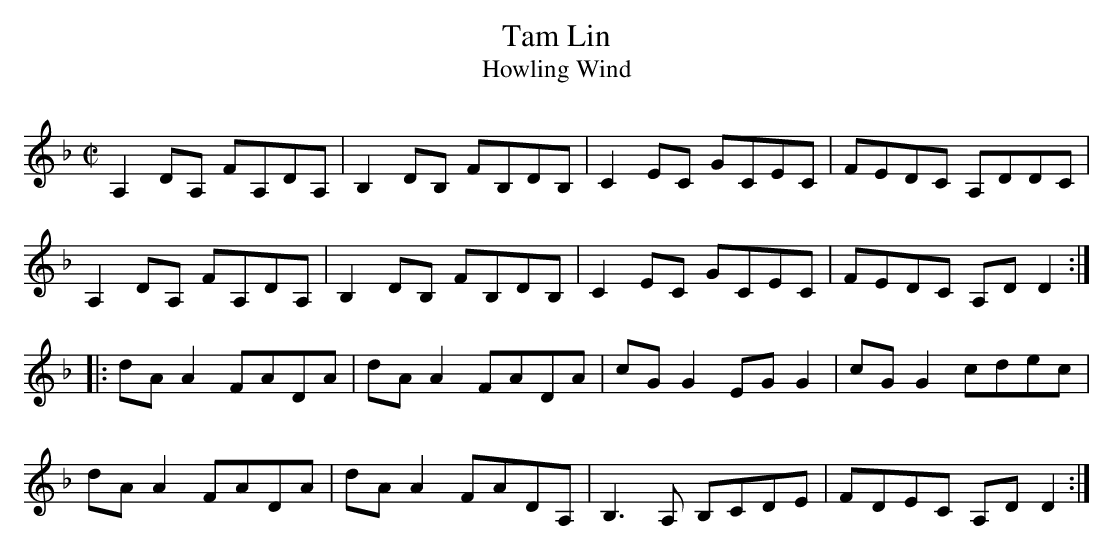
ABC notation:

X:1
T:Tam Lin
T:Howling Wind
M:C|
K:Dm
A,2DA, FA,DA,|B,2DB, FB,DB,|C2EC GCEC|FEDC A,DDC|
A,2DA, FA,DA,|B,2DB, FB,DB,|C2EC GCEC|FEDC A,DD2:|
|:dAA2 FADA|dAA2 FADA|cGG2 EGG2|cGG2 cdec|
dAA2 FADA|dAA2 FADA,|B,3A, B,CDE|FDEC A,DD2:|
